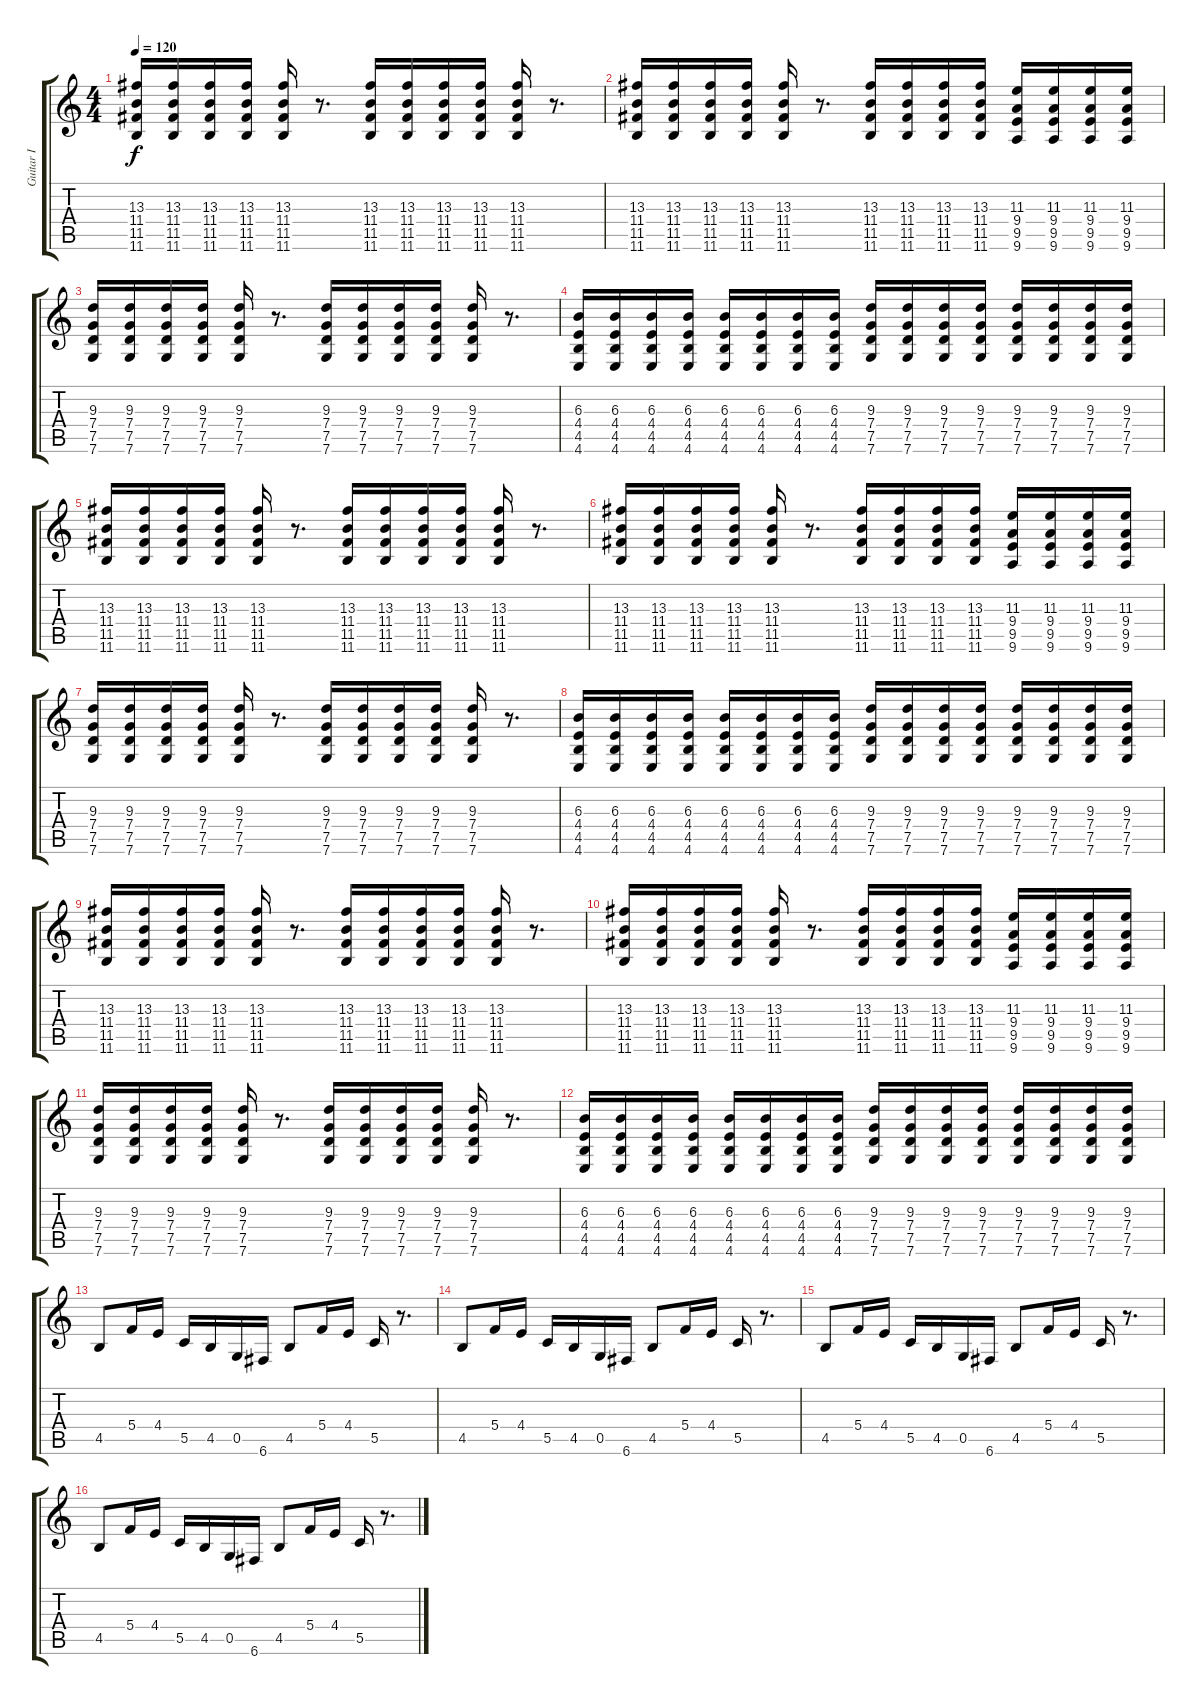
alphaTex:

\track ("Guitar I" "Guitar I") {instrument distortionguitar}
\staff {score tabs}
\tuning (D4 A3 F3 C3 G2 C2) {hide}
\ts (4 4)
\tempo 120
\clef g2
\ks c
(13.3 11.4 11.5 11.6).16{dy f} (13.3 11.4 11.5 11.6).16 (13.3 11.4 11.5 11.6).16 (13.3 11.4 11.5 11.6).16 (13.3 11.4 11.5 11.6).16 r.8{d} (13.3 11.4 11.5 11.6).16 (13.3 11.4 11.5 11.6).16 (13.3 11.4 11.5 11.6).16 (13.3 11.4 11.5 11.6).16 (13.3 11.4 11.5 11.6).16 r.8{d} |
(13.3 11.4 11.5 11.6).16 (13.3 11.4 11.5 11.6).16 (13.3 11.4 11.5 11.6).16 (13.3 11.4 11.5 11.6).16 (13.3 11.4 11.5 11.6).16 r.8{d} (13.3 11.4 11.5 11.6).16 (13.3 11.4 11.5 11.6).16 (13.3 11.4 11.5 11.6).16 (13.3 11.4 11.5 11.6).16 (11.3 9.4 9.5 9.6).16 (11.3 9.4 9.5 9.6).16 (11.3 9.4 9.5 9.6).16 (11.3 9.4 9.5 9.6).16 |
(9.3 7.4 7.5 7.6).16 (9.3 7.4 7.5 7.6).16 (9.3 7.4 7.5 7.6).16 (9.3 7.4 7.5 7.6).16 (9.3 7.4 7.5 7.6).16 r.8{d} (9.3 7.4 7.5 7.6).16 (9.3 7.4 7.5 7.6).16 (9.3 7.4 7.5 7.6).16 (9.3 7.4 7.5 7.6).16 (9.3 7.4 7.5 7.6).16 r.8{d} |
(6.3 4.4 4.5 4.6).16 (6.3 4.4 4.5 4.6).16 (6.3 4.4 4.5 4.6).16 (6.3 4.4 4.5 4.6).16 (6.3 4.4 4.5 4.6).16 (6.3 4.4 4.5 4.6).16 (6.3 4.4 4.5 4.6).16 (6.3 4.4 4.5 4.6).16 (9.3 7.4 7.5 7.6).16 (9.3 7.4 7.5 7.6).16 (9.3 7.4 7.5 7.6).16 (9.3 7.4 7.5 7.6).16 (9.3 7.4 7.5 7.6).16 (9.3 7.4 7.5 7.6).16 (9.3 7.4 7.5 7.6).16 (9.3 7.4 7.5 7.6).16 |
(13.3 11.4 11.5 11.6).16 (13.3 11.4 11.5 11.6).16 (13.3 11.4 11.5 11.6).16 (13.3 11.4 11.5 11.6).16 (13.3 11.4 11.5 11.6).16 r.8{d} (13.3 11.4 11.5 11.6).16 (13.3 11.4 11.5 11.6).16 (13.3 11.4 11.5 11.6).16 (13.3 11.4 11.5 11.6).16 (13.3 11.4 11.5 11.6).16 r.8{d} |
(13.3 11.4 11.5 11.6).16 (13.3 11.4 11.5 11.6).16 (13.3 11.4 11.5 11.6).16 (13.3 11.4 11.5 11.6).16 (13.3 11.4 11.5 11.6).16 r.8{d} (13.3 11.4 11.5 11.6).16 (13.3 11.4 11.5 11.6).16 (13.3 11.4 11.5 11.6).16 (13.3 11.4 11.5 11.6).16 (11.3 9.4 9.5 9.6).16 (11.3 9.4 9.5 9.6).16 (11.3 9.4 9.5 9.6).16 (11.3 9.4 9.5 9.6).16 |
(9.3 7.4 7.5 7.6).16 (9.3 7.4 7.5 7.6).16 (9.3 7.4 7.5 7.6).16 (9.3 7.4 7.5 7.6).16 (9.3 7.4 7.5 7.6).16 r.8{d} (9.3 7.4 7.5 7.6).16 (9.3 7.4 7.5 7.6).16 (9.3 7.4 7.5 7.6).16 (9.3 7.4 7.5 7.6).16 (9.3 7.4 7.5 7.6).16 r.8{d} |
(6.3 4.4 4.5 4.6).16 (6.3 4.4 4.5 4.6).16 (6.3 4.4 4.5 4.6).16 (6.3 4.4 4.5 4.6).16 (6.3 4.4 4.5 4.6).16 (6.3 4.4 4.5 4.6).16 (6.3 4.4 4.5 4.6).16 (6.3 4.4 4.5 4.6).16 (9.3 7.4 7.5 7.6).16 (9.3 7.4 7.5 7.6).16 (9.3 7.4 7.5 7.6).16 (9.3 7.4 7.5 7.6).16 (9.3 7.4 7.5 7.6).16 (9.3 7.4 7.5 7.6).16 (9.3 7.4 7.5 7.6).16 (9.3 7.4 7.5 7.6).16 |
(13.3 11.4 11.5 11.6).16 (13.3 11.4 11.5 11.6).16 (13.3 11.4 11.5 11.6).16 (13.3 11.4 11.5 11.6).16 (13.3 11.4 11.5 11.6).16 r.8{d} (13.3 11.4 11.5 11.6).16 (13.3 11.4 11.5 11.6).16 (13.3 11.4 11.5 11.6).16 (13.3 11.4 11.5 11.6).16 (13.3 11.4 11.5 11.6).16 r.8{d} |
(13.3 11.4 11.5 11.6).16 (13.3 11.4 11.5 11.6).16 (13.3 11.4 11.5 11.6).16 (13.3 11.4 11.5 11.6).16 (13.3 11.4 11.5 11.6).16 r.8{d} (13.3 11.4 11.5 11.6).16 (13.3 11.4 11.5 11.6).16 (13.3 11.4 11.5 11.6).16 (13.3 11.4 11.5 11.6).16 (11.3 9.4 9.5 9.6).16 (11.3 9.4 9.5 9.6).16 (11.3 9.4 9.5 9.6).16 (11.3 9.4 9.5 9.6).16 |
(9.3 7.4 7.5 7.6).16 (9.3 7.4 7.5 7.6).16 (9.3 7.4 7.5 7.6).16 (9.3 7.4 7.5 7.6).16 (9.3 7.4 7.5 7.6).16 r.8{d} (9.3 7.4 7.5 7.6).16 (9.3 7.4 7.5 7.6).16 (9.3 7.4 7.5 7.6).16 (9.3 7.4 7.5 7.6).16 (9.3 7.4 7.5 7.6).16 r.8{d} |
(6.3 4.4 4.5 4.6).16 (6.3 4.4 4.5 4.6).16 (6.3 4.4 4.5 4.6).16 (6.3 4.4 4.5 4.6).16 (6.3 4.4 4.5 4.6).16 (6.3 4.4 4.5 4.6).16 (6.3 4.4 4.5 4.6).16 (6.3 4.4 4.5 4.6).16 (9.3 7.4 7.5 7.6).16 (9.3 7.4 7.5 7.6).16 (9.3 7.4 7.5 7.6).16 (9.3 7.4 7.5 7.6).16 (9.3 7.4 7.5 7.6).16 (9.3 7.4 7.5 7.6).16 (9.3 7.4 7.5 7.6).16 (9.3 7.4 7.5 7.6).16 |
4.5.8{volume 14} 5.4.16 4.4.16 5.5.16 4.5.16 0.5.16 6.6.16 4.5.8 5.4.16 4.4.16 5.5.16 r.8{d} |
4.5.8 5.4.16 4.4.16 5.5.16 4.5.16 0.5.16 6.6.16 4.5.8 5.4.16 4.4.16 5.5.16 r.8{d} |
4.5.8 5.4.16 4.4.16 5.5.16 4.5.16 0.5.16 6.6.16 4.5.8 5.4.16 4.4.16 5.5.16 r.8{d} |
4.5.8 5.4.16 4.4.16 5.5.16 4.5.16 0.5.16 6.6.16 4.5.8 5.4.16 4.4.16 5.5.16 r.8{d}
